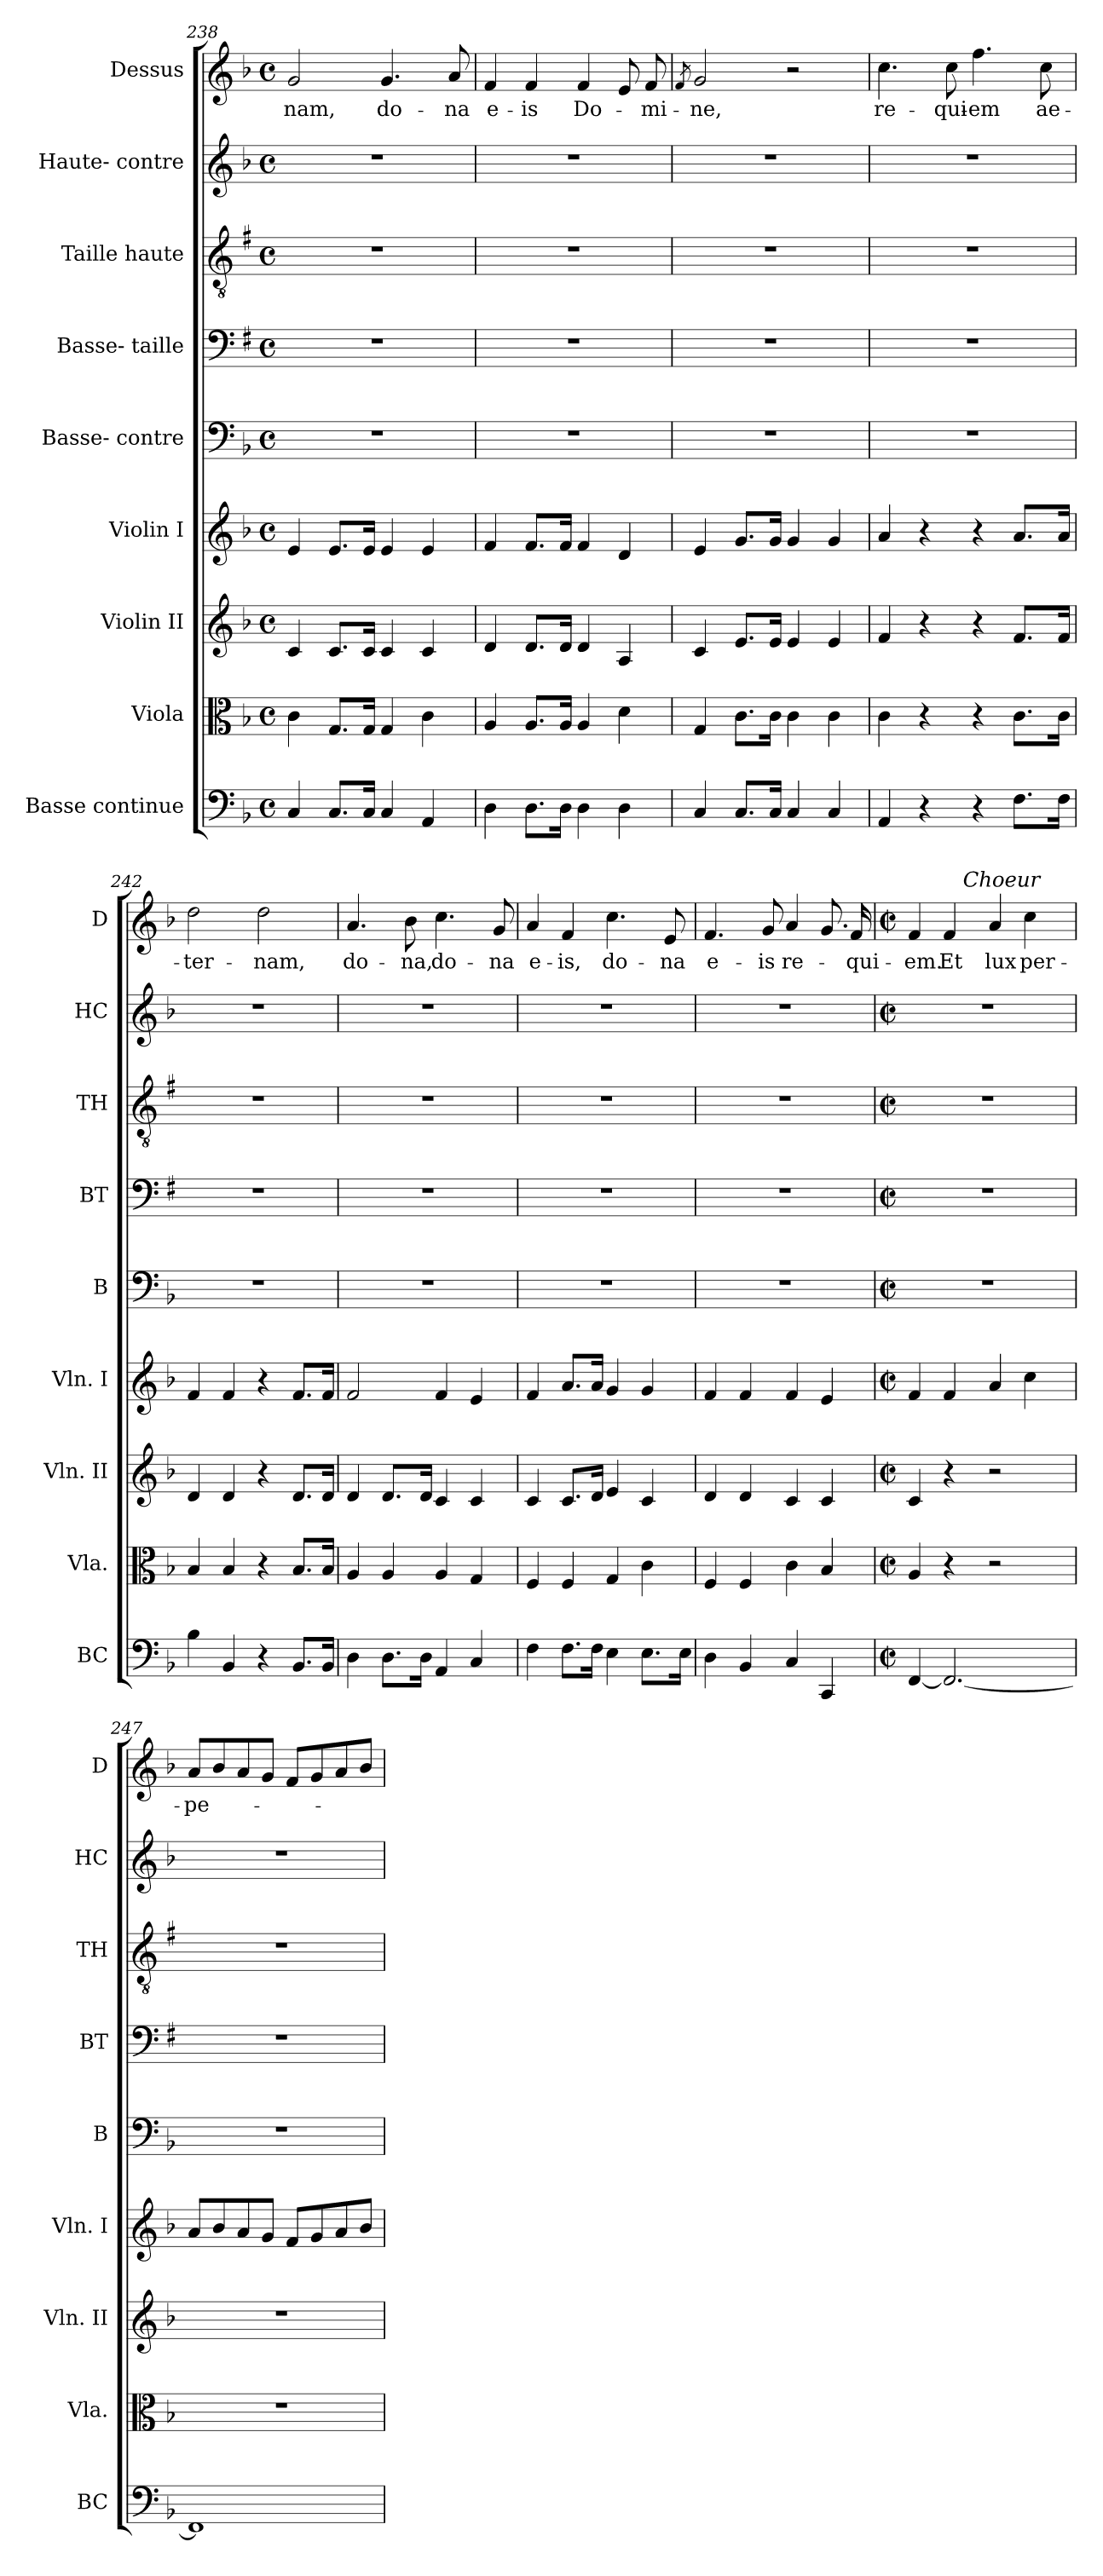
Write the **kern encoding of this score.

**kern	**kern	**kern	**kern	**kern	**kern	**kern	**kern	**kern	**text
*part9	*part8	*part7	*part6	*part5	*part4	*part3	*part2	*part1	*part1
*staff9	*staff8	*staff7	*staff6	*staff5	*staff4	*staff3	*staff2	*staff1	*staff1
*I"Basse  continue	*I"Viola	*I"Violin II	*I"Violin I	*I"Basse- contre	*I"Basse- taille	*I"Taille haute	*I"Haute- contre	*I"Dessus	*
*I'BC	*I'Vla.	*I'Vln. II	*I'Vln. I	*I'B	*I'BT	*I'TH	*I'HC	*I'D	*
*clefF4	*clefC3	*clefG2	*clefG2	*clefF4	*clefF4	*clefGv2	*clefG2	*clefG2	*
*	*	*	*	*	*ITrd1c2	*ITrd1c2	*	*	*
*k[b-]	*k[b-]	*k[b-]	*k[b-]	*k[b-]	*k[b-]	*k[b-]	*k[b-]	*k[b-]	*
*F:	*F:	*F:	*F:	*F:	*F:	*F:	*F:	*F:	*
*M4/4	*M4/4	*M4/4	*M4/4	*M4/4	*M4/4	*M4/4	*M4/4	*M4/4	*
*met(c)	*met(c)	*met(c)	*met(c)	*met(c)	*met(c)	*met(c)	*met(c)	*met(c)	*
=238	=238	=238	=238	=238	=238	=238	=238	=238	=238
!	!	!	!	!	!	!	!	!	!LO:LY:b
4C/	4c\	4c/	4e/	1r	1r	1r	1r	2g>/	-nam,
8.C/L	8.G/L	8.c/L	8.e/L	.	.	.	.	.	.
16C/Jk	16G/Jk	16c/Jk	16e/Jk	.	.	.	.	.	.
!	!	!	!	!	!	!	!	!	!LO:LY:b
4C/	4G/	4c/	4e/	.	.	.	.	4.g/	do-
4AA/	4c\	4c/	4e/	.	.	.	.	.	.
!	!	!	!	!	!	!	!	!	!LO:LY:b
.	.	.	.	.	.	.	.	8a/	-na
=239	=239	=239	=239	=239	=239	=239	=239	=239	=239
!	!	!	!	!	!	!	!	!	!LO:LY:b
4D\	4A/	4d/	4f/	1r	1r	1r	1r	4f/	e-
!	!	!	!	!	!	!	!	!	!LO:LY:b
8.D\L	8.A/L	8.d/L	8.f/L	.	.	.	.	4f/	-is
16D\Jk	16A/Jk	16d/Jk	16f/Jk	.	.	.	.	.	.
!	!	!	!	!	!	!	!	!	!LO:LY:b
4D\	4A/	4d/	4f/	.	.	.	.	4f/	Do-
4D\	4d\	4A/	4d/	.	.	.	.	8e/	.
!	!	!	!	!	!	!	!	!	!LO:LY:b
.	.	.	.	.	.	.	.	8f/	-mi-
=240	=240	=240	=240	=240	=240	=240	=240	=240	=240
.	.	.	.	.	.	.	.	8qf/	.
!	!	!	!	!	!	!	!	!	!LO:LY:b
4C/	4G/	4c/	4e>/	1r	1r	1r	1r	2g/	-ne,
8.C/L	8.c\L	8.e/L	8.g/L	.	.	.	.	.	.
16C/Jk	16c\Jk	16e/Jk	16g/Jk	.	.	.	.	.	.
4C/	4c\	4e/	4g/	.	.	.	.	2r	.
4C/	4c\	4e/	4g/	.	.	.	.	.	.
!!LO:LB:g=z
=241	=241	=241	=241	=241	=241	=241	=241	=241	=241
!	!	!	!	!	!	!	!	!	!LO:LY:b
4AA/	4c\	4f/	4a/	1r	1r	1r	1r	4.cc\	re-
4r	4r	4r	4r	.	.	.	.	.	.
!	!	!	!	!	!	!	!	!	!LO:LY:b
.	.	.	.	.	.	.	.	8cc\	-qui-
!	!	!	!	!	!	!	!	!	!LO:LY:b
4r	4r	4r	4r	.	.	.	.	4.ff\	-em
8.F\L	8.c\L	8.f/L	8.a/L	.	.	.	.	.	.
!	!	!	!	!	!	!	!	!	!LO:LY:b
.	.	.	.	.	.	.	.	8cc\	ae-
16F\Jk	16c\Jk	16f/Jk	16a/Jk	.	.	.	.	.	.
=242	=242	=242	=242	=242	=242	=242	=242	=242	=242
!	!	!	!	!	!	!	!	!	!LO:LY:b
4B-\	4B-/	4d/	4f/	1r	1r	1r	1r	2dd\	-ter-
4BB-/	4B-/	4d/	4f/	.	.	.	.	.	.
!	!	!	!	!	!	!	!	!	!LO:LY:b
4r	4r	4r	4r	.	.	.	.	2dd\	-nam,
8.BB-/L	8.B-/L	8.d/L	8.f/L	.	.	.	.	.	.
16BB-/Jk	16B-/Jk	16d/Jk	16f/Jk	.	.	.	.	.	.
=243	=243	=243	=243	=243	=243	=243	=243	=243	=243
!	!	!	!	!	!	!	!	!	!LO:LY:b
4D\	4A/	4d/	2f/	1r	1r	1r	1r	4.a/	do-
8.D\L	4A/	8.d/L	.	.	.	.	.	.	.
!	!	!	!	!	!	!	!	!	!LO:LY:b
.	.	.	.	.	.	.	.	8b-\	-na,
16D\Jk	.	16d/Jk	.	.	.	.	.	.	.
!	!	!	!	!	!	!	!	!	!LO:LY:b
4AA/	4A/	4c/	4f/	.	.	.	.	4.cc\	do-
4C/	4G/	4c/	4e/	.	.	.	.	.	.
!	!	!	!	!	!	!	!	!	!LO:LY:b
.	.	.	.	.	.	.	.	8g/	-na
=244	=244	=244	=244	=244	=244	=244	=244	=244	=244
!	!	!	!	!	!	!	!	!	!LO:LY:b
4F\	4F/	4c/	4f/	1r	1r	1r	1r	4a/	e-
!	!	!	!	!	!	!	!	!	!LO:LY:b
8.F\L	4F/	8.c/L	8.a/L	.	.	.	.	4f/	-is,
16F\Jk	.	16d/Jk	16a/Jk	.	.	.	.	.	.
!	!	!	!	!	!	!	!	!	!LO:LY:b
4E\	4G/	4e/	4g/	.	.	.	.	4.cc\	do-
8.E\L	4c\	4c/	4g/	.	.	.	.	.	.
!	!	!	!	!	!	!	!	!	!LO:LY:b
.	.	.	.	.	.	.	.	8e/	-na
16E\Jk	.	.	.	.	.	.	.	.	.
=245	=245	=245	=245	=245	=245	=245	=245	=245	=245
!	!	!	!	!	!	!	!	!	!LO:LY:b
4D\	4F/	4d/	4f/	1r	1r	1r	1r	4.f/	e-
4BB-/	4F/	4d/	4f/	.	.	.	.	.	.
!	!	!	!	!	!	!	!	!	!LO:LY:b
.	.	.	.	.	.	.	.	8g/	-is
!	!	!	!	!	!	!	!	!	!LO:LY:b
4C/	4c\	4c/	4f/	.	.	.	.	4a/	re-
4CC/	4B-/	4c/	4e/	.	.	.	.	8.g>/	.
!	!	!	!	!	!	!	!	!	!LO:LY:b
.	.	.	.	.	.	.	.	16f/	-qui-
!!LO:PB:g=z
=246	=246	=246	=246	=246	=246	=246	=246	=246	=246
*M2/2	*M2/2	*M2/2	*M2/2	*M2/2	*M2/2	*M2/2	*M2/2	*M2/2	*
*met(c|)	*met(c|)	*met(c|)	*met(c|)	*met(c|)	*met(c|)	*met(c|)	*met(c|)	*met(c|)	*
!	!	!	!	!	!	!	!	!LO:TX:a:Bi:t=Gay	!
!	!	!	!	!	!	!	!	!	!LO:LY:b
*	*	*	*	*	*	*	*	*^	*
[4FF/	4A/	4c/	4f/	1r	1r	1r	1r	4f/	4ryy	-em.
!	!	!	!	!	!	!	!	!	!	!LO:LY:b
2.FF/_	4r	4r	4f/	.	.	.	.	4f/	16.ryy	Et
!	!	!	!	!	!	!	!	!	!LO:TX:a:i:t=Choeur	!
.	.	.	.	.	.	.	.	.	2ryy	.
!	!	!	!	!	!	!	!	!	!	!LO:LY:b
.	2r	2r	4a/	.	.	.	.	4a/	.	lux
!	!	!	!	!	!	!	!	!	!	!LO:LY:b
.	.	.	4cc\	.	.	.	.	4cc\	.	per-
.	.	.	.	.	.	.	.	.	8ryy	.
.	.	.	.	.	.	.	.	.	32ryy	.
=247	=247	=247	=247	=247	=247	=247	=247	=247	=247	=247
!	!	!	!	!	!	!	!	!	!	!LO:LY:b
*	*	*	*	*	*	*	*	*v	*v	*
1FF]	1r	1r	8a/L	1r	1r	1r	1r	8a/L	-pe-
.	.	.	8b-/	.	.	.	.	8b-/	.
.	.	.	8a/	.	.	.	.	8a/	.
.	.	.	8g/J	.	.	.	.	8g/J	.
.	.	.	8f/L	.	.	.	.	8f/L	.
.	.	.	8g/	.	.	.	.	8g/	.
.	.	.	8a/	.	.	.	.	8a/	.
.	.	.	8b-/J	.	.	.	.	8b-/J	.
=	=	=	=	=	=	=	=	=	=
*-	*-	*-	*-	*-	*-	*-	*-	*-	*-
